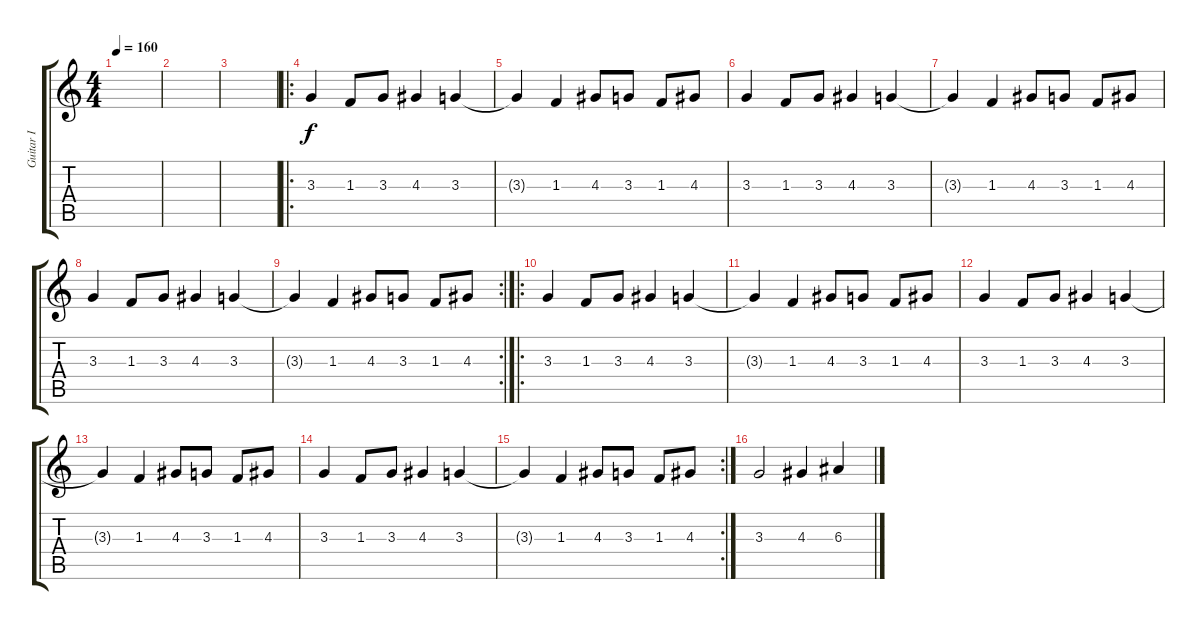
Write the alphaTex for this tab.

\track ("Guitar I" "Guitar I") {instrument distortionguitar}
\staff {score tabs}
\tuning (B3 Gb3 E3 A2 E2 B1) {hide}
\ts (4 4)
\tempo 160
\clef g2
\ks c
|
|
|
\ro
3.3.4 1.3.8 3.3.8 4.3.4 3.3.4 |
3.3{t}.4 1.3.4 4.3.8 3.3.8 1.3.8 4.3.8 |
3.3.4 1.3.8 3.3.8 4.3.4 3.3.4 |
3.3{t}.4 1.3.4 4.3.8 3.3.8 1.3.8 4.3.8 |
3.3.4 1.3.8 3.3.8 4.3.4 3.3.4 |
\rc 2
3.3{t}.4 1.3.4 4.3.8 3.3.8 1.3.8 4.3.8 |
\ro
3.3.4 1.3.8 3.3.8 4.3.4 3.3.4 |
3.3{t}.4 1.3.4 4.3.8 3.3.8 1.3.8 4.3.8 |
3.3.4 1.3.8 3.3.8 4.3.4 3.3.4 |
3.3{t}.4 1.3.4 4.3.8 3.3.8 1.3.8 4.3.8 |
3.3.4 1.3.8 3.3.8 4.3.4 3.3.4 |
\rc 2
3.3{t}.4 1.3.4 4.3.8 3.3.8 1.3.8 4.3.8 |
3.3.2 4.3.4 6.3.4
